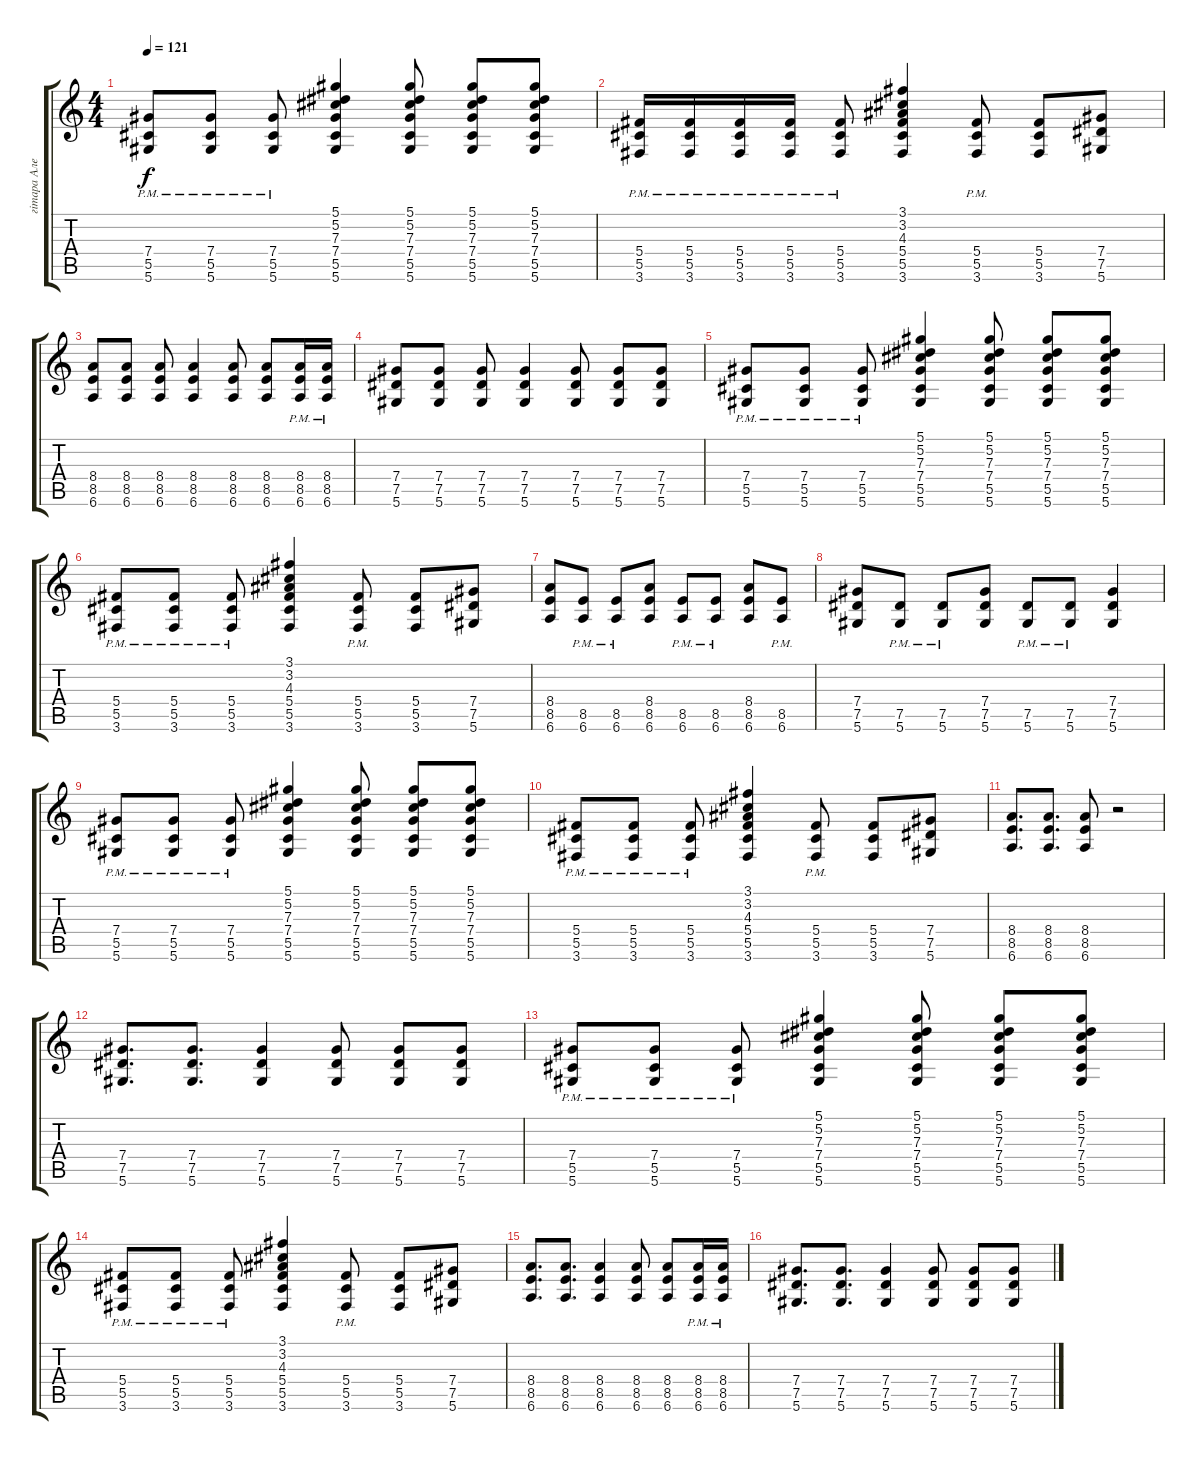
\track ("гiтара Алесь " "гiтара Але") {instrument electricguitarjazz}
\staff {score tabs}
\tuning (Eb4 Bb3 Gb3 Db3 Ab2 Eb2) {hide}
\ts (4 4)
\tempo 121
\clef g2
\ks c
(7.4{pm} 5.5{pm} 5.6{pm}).8{dy f} (7.4{pm} 5.5{pm} 5.6{pm}).8 (7.4{pm} 5.5{pm} 5.6{pm}).8 (5.1 5.2 7.3 7.4 5.5 5.6).4 (5.1 5.2 7.3 7.4 5.5 5.6).8 (5.1 5.2 7.3 7.4 5.5 5.6).8 (5.1 5.2 7.3 7.4 5.5 5.6).8 |
(5.4{pm} 5.5{pm} 3.6{pm}).16 (5.4{pm} 5.5{pm} 3.6{pm}).16 (5.4{pm} 5.5{pm} 3.6{pm}).16 (5.4{pm} 5.5{pm} 3.6{pm}).16 (5.4{pm} 5.5{pm} 3.6{pm}).8 (3.1 3.2 4.3 5.4 5.5 3.6).4 (5.4{pm} 5.5{pm} 3.6{pm}).8 (5.4 5.5 3.6).8 (7.4 7.5 5.6).8 |
(8.4 8.5 6.6).8 (8.4 8.5 6.6).8 (8.4 8.5 6.6).8 (8.4 8.5 6.6).4 (8.4 8.5 6.6).8 (8.4 8.5 6.6).8 (8.4{pm} 8.5{pm} 6.6{pm}).16 (8.4{pm} 8.5{pm} 6.6{pm}).16 |
(7.4 7.5 5.6).8 (7.4 7.5 5.6).8 (7.4 7.5 5.6).8 (7.4 7.5 5.6).4 (7.4 7.5 5.6).8 (7.4 7.5 5.6).8 (7.4 7.5 5.6).8 |
(7.4{pm} 5.5{pm} 5.6{pm}).8 (7.4{pm} 5.5{pm} 5.6{pm}).8 (7.4{pm} 5.5{pm} 5.6{pm}).8 (5.1 5.2 7.3 7.4 5.5 5.6).4 (5.1 5.2 7.3 7.4 5.5 5.6).8 (5.1 5.2 7.3 7.4 5.5 5.6).8 (5.1 5.2 7.3 7.4 5.5 5.6).8 |
(5.4{pm} 5.5{pm} 3.6{pm}).8 (5.4{pm} 5.5{pm} 3.6{pm}).8 (5.4{pm} 5.5{pm} 3.6{pm}).8 (3.1 3.2 4.3 5.4 5.5 3.6).4 (5.4{pm} 5.5{pm} 3.6{pm}).8 (5.4 5.5 3.6).8 (7.4 7.5 5.6).8 |
(8.4 8.5 6.6).8 (8.5{pm} 6.6{pm}).8 (8.5{pm} 6.6{pm}).8 (8.4 8.5 6.6).8 (8.5{pm} 6.6{pm}).8 (8.5{pm} 6.6{pm}).8 (8.4 8.5 6.6).8 (8.5{pm} 6.6{pm}).8 |
(7.4 7.5 5.6).8 (7.5{pm} 5.6{pm}).8 (7.5{pm} 5.6{pm}).8 (7.4 7.5 5.6).8 (7.5{pm} 5.6{pm}).8 (7.5{pm} 5.6{pm}).8 (7.4 7.5 5.6).4 |
(7.4{pm} 5.5{pm} 5.6{pm}).8 (7.4{pm} 5.5{pm} 5.6{pm}).8 (7.4{pm} 5.5{pm} 5.6{pm}).8 (5.1 5.2 7.3 7.4 5.5 5.6).4 (5.1 5.2 7.3 7.4 5.5 5.6).8 (5.1 5.2 7.3 7.4 5.5 5.6).8 (5.1 5.2 7.3 7.4 5.5 5.6).8 |
(5.4{pm} 5.5{pm} 3.6{pm}).8 (5.4{pm} 5.5{pm} 3.6{pm}).8 (5.4{pm} 5.5{pm} 3.6{pm}).8 (3.1 3.2 4.3 5.4 5.5 3.6).4 (5.4{pm} 5.5{pm} 3.6{pm}).8 (5.4 5.5 3.6).8 (7.4 7.5 5.6).8 |
(8.4 8.5 6.6).8{d} (8.4 8.5 6.6).8{d} (8.4 8.5 6.6).8 r.2 |
(7.4 7.5 5.6).8{d} (7.4 7.5 5.6).8{d} (7.4 7.5 5.6).4 (7.4 7.5 5.6).8 (7.4 7.5 5.6).8 (7.4 7.5 5.6).8 |
(7.4{pm} 5.5{pm} 5.6{pm}).8 (7.4{pm} 5.5{pm} 5.6{pm}).8 (7.4{pm} 5.5{pm} 5.6{pm}).8 (5.1 5.2 7.3 7.4 5.5 5.6).4 (5.1 5.2 7.3 7.4 5.5 5.6).8 (5.1 5.2 7.3 7.4 5.5 5.6).8 (5.1 5.2 7.3 7.4 5.5 5.6).8 |
(5.4{pm} 5.5{pm} 3.6{pm}).8 (5.4{pm} 5.5{pm} 3.6{pm}).8 (5.4{pm} 5.5{pm} 3.6{pm}).8 (3.1 3.2 4.3 5.4 5.5 3.6).4 (5.4{pm} 5.5{pm} 3.6{pm}).8 (5.4 5.5 3.6).8 (7.4 7.5 5.6).8 |
(8.4 8.5 6.6).8{d} (8.4 8.5 6.6).8{d} (8.4 8.5 6.6).4 (8.4 8.5 6.6).8 (8.4 8.5 6.6).8 (8.4{pm} 8.5{pm} 6.6{pm}).16 (8.4{pm} 8.5{pm} 6.6{pm}).16 |
(7.4 7.5 5.6).8{d} (7.4 7.5 5.6).8{d} (7.4 7.5 5.6).4 (7.4 7.5 5.6).8 (7.4 7.5 5.6).8 (7.4 7.5 5.6).8
